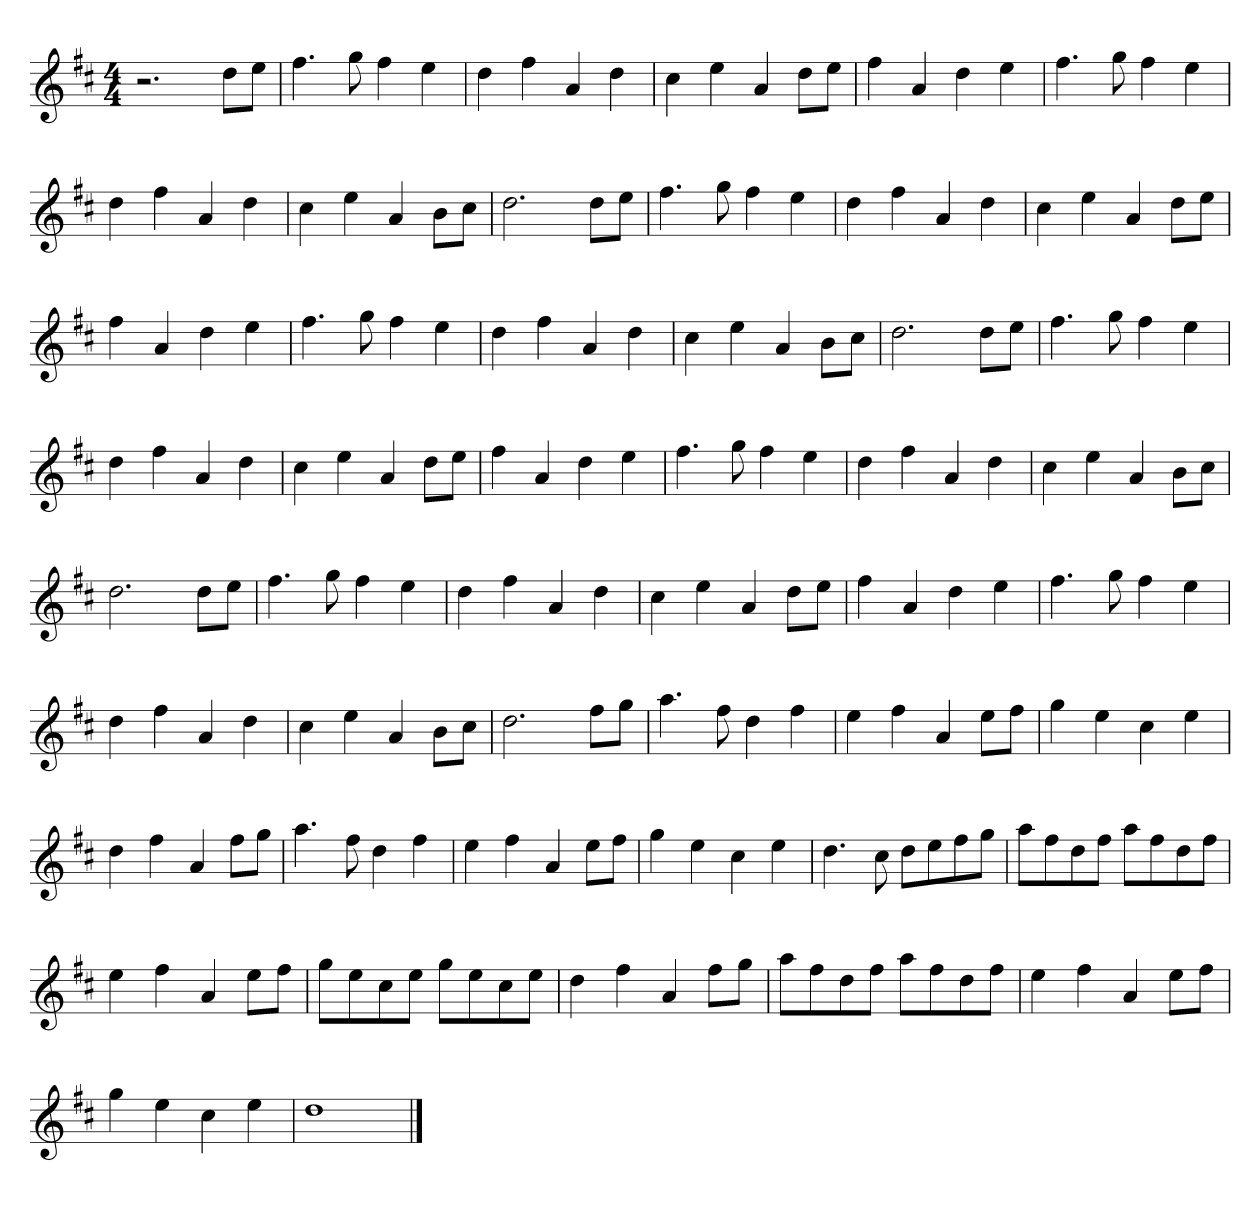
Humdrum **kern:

**kern
*part1
*staff1
*clefG2
*k[f#c#]
*M4/4
=
2.r
8dd\L
8ee\J
=
4.ff#\
8gg\
4ff#\
4ee\
=
4dd\
4ff#\
4a/
4dd\
=
4cc#\
4ee\
4a/
8dd\L
8ee\J
=
4ff#\
4a/
4dd\
4ee\
=
4.ff#\
8gg\
4ff#\
4ee\
=
4dd\
4ff#\
4a/
4dd\
=
4cc#\
4ee\
4a/
8b\L
8cc#\J
=
2.dd\
8dd\L
8ee\J
=
4.ff#\
8gg\
4ff#\
4ee\
=
4dd\
4ff#\
4a/
4dd\
=
4cc#\
4ee\
4a/
8dd\L
8ee\J
=
4ff#\
4a/
4dd\
4ee\
=
4.ff#\
8gg\
4ff#\
4ee\
=
4dd\
4ff#\
4a/
4dd\
=
4cc#\
4ee\
4a/
8b\L
8cc#\J
=
2.dd\
8dd\L
8ee\J
=
4.ff#\
8gg\
4ff#\
4ee\
=
4dd\
4ff#\
4a/
4dd\
=
4cc#\
4ee\
4a/
8dd\L
8ee\J
=
4ff#\
4a/
4dd\
4ee\
=
4.ff#\
8gg\
4ff#\
4ee\
=
4dd\
4ff#\
4a/
4dd\
=
4cc#\
4ee\
4a/
8b\L
8cc#\J
=
2.dd\
8dd\L
8ee\J
=
4.ff#\
8gg\
4ff#\
4ee\
=
4dd\
4ff#\
4a/
4dd\
=
4cc#\
4ee\
4a/
8dd\L
8ee\J
=
4ff#\
4a/
4dd\
4ee\
=
4.ff#\
8gg\
4ff#\
4ee\
=
4dd\
4ff#\
4a/
4dd\
=
4cc#\
4ee\
4a/
8b\L
8cc#\J
=
2.dd\
8ff#\L
8gg\J
=
4.aa\
8ff#\
4dd\
4ff#\
=
4ee\
4ff#\
4a/
8ee\L
8ff#\J
=
4gg\
4ee\
4cc#\
4ee\
=
4dd\
4ff#\
4a/
8ff#\L
8gg\J
=
4.aa\
8ff#\
4dd\
4ff#\
=
4ee\
4ff#\
4a/
8ee\L
8ff#\J
=
4gg\
4ee\
4cc#\
4ee\
=
4.dd\
8cc#\
8dd\L
8ee\
8ff#\
8gg\J
=
8aa\L
8ff#\
8dd\
8ff#\J
8aa\L
8ff#\
8dd\
8ff#\J
=
4ee\
4ff#\
4a/
8ee\L
8ff#\J
=
8gg\L
8ee\
8cc#\
8ee\J
8gg\L
8ee\
8cc#\
8ee\J
=
4dd\
4ff#\
4a/
8ff#\L
8gg\J
=
8aa\L
8ff#\
8dd\
8ff#\J
8aa\L
8ff#\
8dd\
8ff#\J
=
4ee\
4ff#\
4a/
8ee\L
8ff#\J
=
4gg\
4ee\
4cc#\
4ee\
=
1dd
==
*-
